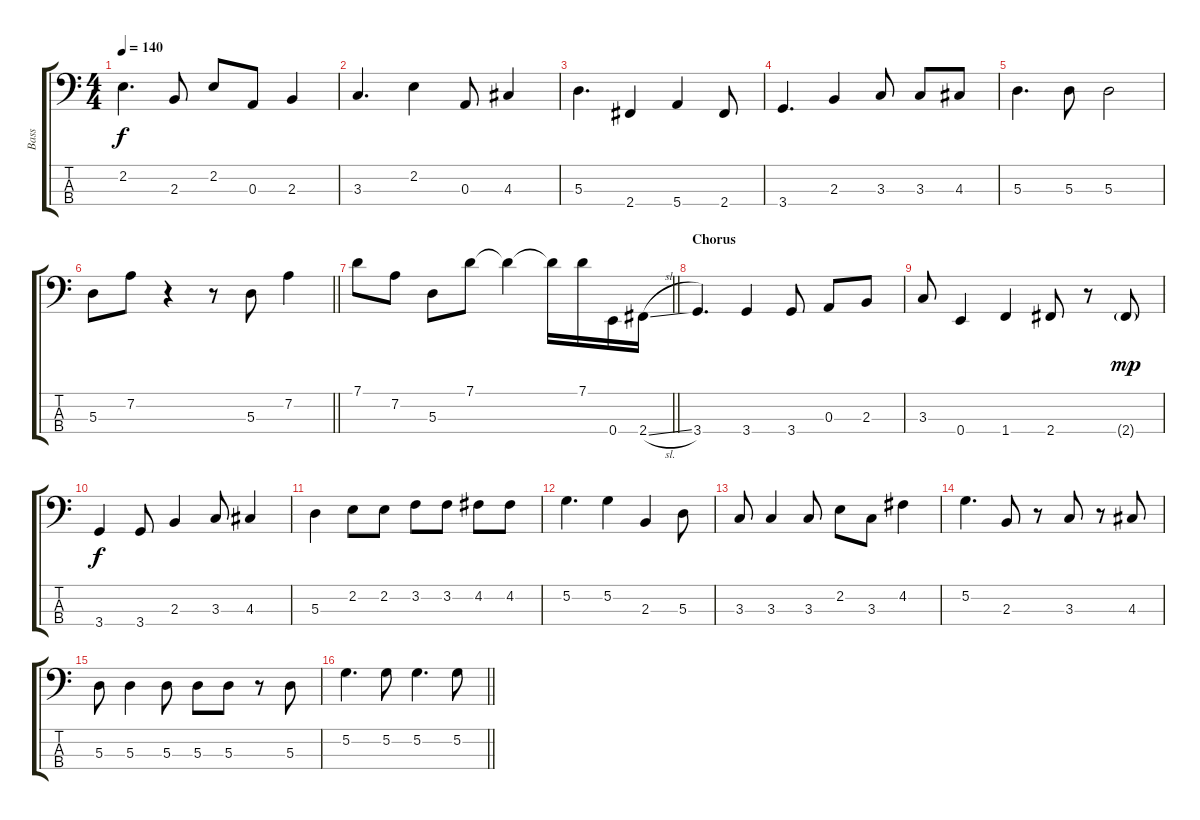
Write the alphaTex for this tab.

\track ("Bass" "Bass") {instrument electricbasspick}
\staff {score tabs}
\tuning (G2 D2 A1 E1) {hide}
\ts (4 4)
\tempo 140
\clef f4
\ks c
2.2.4{d dy f} 2.3.8 2.2.8 0.3.8 2.3.4 |
3.3.4{d} 2.2.4 0.3.8 4.3.4 |
5.3.4{d} 2.4.4 5.4.4 2.4.8 |
3.4.4{d} 2.3.4 3.3.8 3.3.8 4.3.8 |
5.3.4{d} 5.3.8 5.3.2 |
\barLineRight lightlight
5.3.8 7.2.8 r.4 r.8 5.3.8 7.2.4 |
\barLineRight lightlight
7.1.8 7.2.8 5.3.8 7.1.8 7.1{t}.4 7.1{t}.16 7.1.16 0.4.16 2.4{sl}.16 |
\section ("" "Chorus")
3.4.4{d} 3.4.4 3.4.8 0.3.8 2.3.8 |
3.3.8 0.4.4 1.4.4 2.4.8 r.8 2.4{g}.8{dy mp} |
3.4.4{dy f} 3.4.8 2.3.4 3.3.8 4.3.4 |
5.3.4 2.2.8 2.2.8 3.2.8 3.2.8 4.2.8 4.2.8 |
5.2.4{d} 5.2.4 2.3.4 5.3.8 |
3.3.8 3.3.4 3.3.8 2.2.8 3.3.8 4.2.4 |
5.2.4{d} 2.3.8 r.8 3.3.8 r.8 4.3.8 |
5.3.8 5.3.4 5.3.8 5.3.8 5.3.8 r.8 5.3.8 |
\barLineRight lightlight
5.2.4{d} 5.2.8 5.2.4{d} 5.2.8
